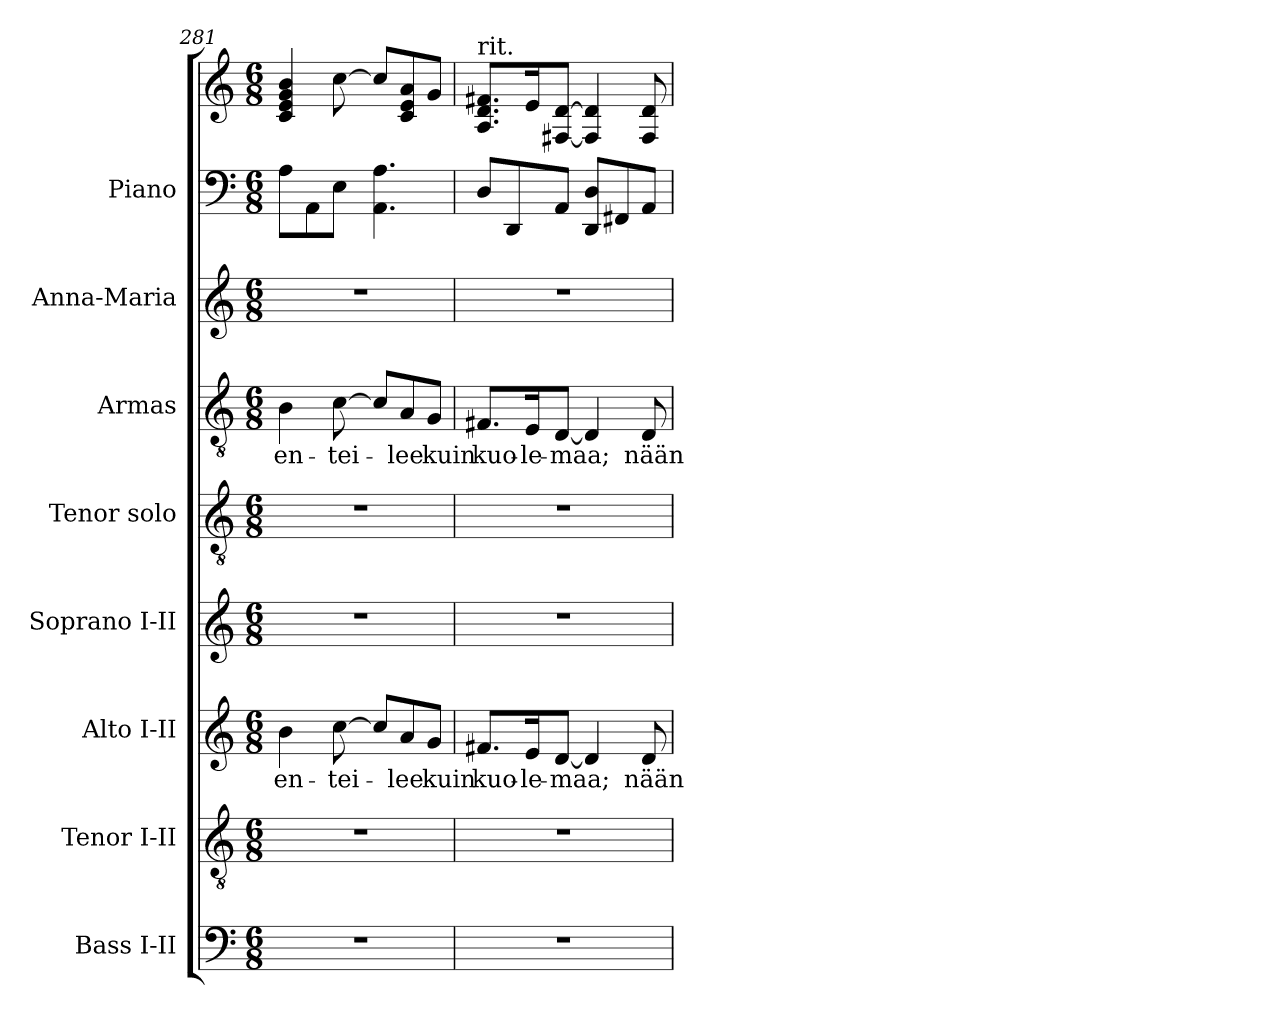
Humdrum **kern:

**kern	**kern	**kern	**text	**kern	**kern	**kern	**text	**kern	**kern	**kern
*part8	*part7	*part6	*part6	*part5	*part4	*part3	*part3	*part2	*part1	*part1
*staff9	*staff8	*staff7	*staff7	*staff6	*staff5	*staff4	*staff4	*staff3	*staff2	*staff1
*I"Bass I-II	*I"Tenor I-II	*I"Alto I-II	*	*I"Soprano I-II	*I"Tenor solo	*I"Armas	*	*I"Anna-Maria	*I"Piano	*
*I'B.	*I'T.	*I'A.	*	*I'S.	*I'T. Solo	*I'Armas	*	*I'A-M	*I'Pno.	*
*clefF4	*clefGv2	*clefG2	*	*clefG2	*clefGv2	*clefGv2	*	*clefG2	*clefF4	*clefG2
*	*ITrd7c12	*	*	*	*ITrd7c12	*ITrd7c12	*	*	*	*
*k[]	*k[]	*k[]	*	*k[]	*k[]	*k[]	*	*k[]	*k[]	*k[]
*C:	*C:	*C:	*	*C:	*C:	*C:	*	*C:	*C:	*C:
*M6/8	*M6/8	*M6/8	*	*M6/8	*M6/8	*M6/8	*	*M6/8	*M6/8	*M6/8
=281	=281	=281	=281	=281	=281	=281	=281	=281	=281	=281
!LO:N:vis=1	!LO:N:vis=1	!	!	!	!	!	!	!	!	!
!	!	!	!LO:LY:b:color=#000000	!LO:N:vis=1	!LO:N:vis=1	!	!	!	!	!
!	!	!	!	!	!	!	!LO:LY:b:color=#000000	!LO:N:vis=1	!	!
2.r	2.r	4bi\	en-	2.r	2.r	4BBi\	en-	2.r	8Ai\L	4ci/ 4ei 4gi 4bi
.	.	.	.	.	.	.	.	.	8AAi\	.
!	!	!	!LO:LY:b:color=#000000	!	!	!	!	!	!	!
!	!	!	!	!	!	!	!LO:LY:b:color=#000000	!	!	!
.	.	[>8cci\	-tei-	.	.	[>8Ci\	-tei-	.	8Ei\J	[>8cci\
.	.	8cci/L]	.	.	.	8Ci/L]	.	.	4.AAi\ 4.Ai	8cci/L]
!	!	!	!LO:LY:b:color=#000000	!	!	!	!	!	!	!
!	!	!	!	!	!	!	!LO:LY:b:color=#000000	!	!	!
.	.	8ai/	-lee	.	.	8AAi/	-lee	.	.	8ci/ 8ei 8ai
!	!	!	!LO:LY:b:color=#000000	!	!	!	!	!	!	!
!	!	!	!	!	!	!	!LO:LY:b:color=#000000	!	!	!
.	.	8gi/J	kuin	.	.	8GGi/J	kuin	.	.	8gi/J
!!LO:LB:g=z
=282	=282	=282	=282	=282	=282	=282	=282	=282	=282	=282
!LO:N:vis=1	!LO:N:vis=1	!	!	!	!	!	!	!	!	!
!	!	!	!LO:LY:b:color=#000000	!LO:N:vis=1	!LO:N:vis=1	!	!	!	!	!
!	!	!	!	!	!	!	!	!	!	!LO:TX:t=rit.
!	!	!	!	!	!	!	!LO:LY:b:color=#000000	!LO:N:vis=1	!	!
2.r	2.r	8.f#Xi/L	kuo-	2.r	2.r	8.FF#Xi/L	kuo-	2.r	8Di/L	8.Ai/ 8.di 8.f#XiL
.	.	.	.	.	.	.	.	.	8DDi/	.
!	!	!	!LO:LY:b:color=#000000	!	!	!	!	!	!	!
!	!	!	!	!	!	!	!LO:LY:b:color=#000000	!	!	!
.	.	16ei/k	-le-	.	.	16EEi/k	-le-	.	.	16ei/k
!	!	!	!LO:LY:b:color=#000000	!	!	!	!	!	!	!
!	!	!	!	!	!	!	!LO:LY:b:color=#000000	!	!	!
.	.	[<8di/J	-maa;	.	.	[<8DDi/J	-maa;	.	8AAi/J	[<8F#Xi/ [>8diJ
.	.	4di/]	.	.	.	4DDi/]	.	.	8DDi/ 8DiL	4F#i/] 4di]
.	.	.	.	.	.	.	.	.	8FF#Xi/	.
!	!	!	!LO:LY:b:color=#000000	!	!	!	!	!	!	!
!	!	!	!	!	!	!	!LO:LY:b:color=#000000	!	!	!
.	.	8di/	nään	.	.	8DDi/	nään	.	8AAi/J	8F#i/ 8di
=	=	=	=	=	=	=	=	=	=	=
*-	*-	*-	*-	*-	*-	*-	*-	*-	*-	*-
